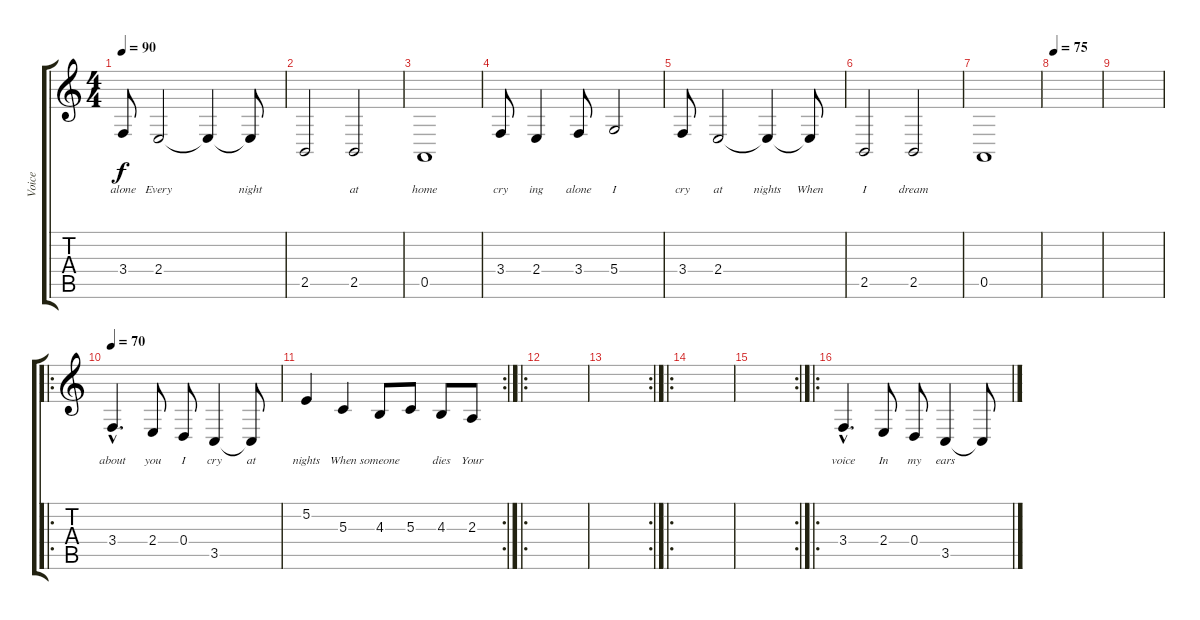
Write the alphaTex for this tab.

\track ("Voice" "Voice") {instrument englishhorn}
\staff {score tabs}
\tuning (E4 B3 G3 D3 A2 E2) {hide}
\ts (4 4)
\tempo 90
\clef g2
\ks c
3.4.8{lyrics (0 "alone") lyrics (1 "") lyrics (2 "") lyrics (3 "") lyrics (4 "") dy f} 2.4.2{lyrics (0 "Every") lyrics (1 "") lyrics (2 "") lyrics (3 "") lyrics (4 "")} 2.4{t}.4{lyrics (0 "") lyrics (1 "") lyrics (2 "") lyrics (3 "") lyrics (4 "")} 2.4{t}.8{lyrics (0 "night") lyrics (1 "") lyrics (2 "") lyrics (3 "") lyrics (4 "")} |
2.5.2{lyrics (0 "") lyrics (1 "") lyrics (2 "") lyrics (3 "") lyrics (4 "")} 2.5.2{lyrics (0 "at") lyrics (1 "") lyrics (2 "") lyrics (3 "") lyrics (4 "")} |
0.5.1{lyrics (0 "home") lyrics (1 "") lyrics (2 "") lyrics (3 "") lyrics (4 "")} |
3.4.8{lyrics (0 "cry") lyrics (1 "") lyrics (2 "") lyrics (3 "") lyrics (4 "")} 2.4.4{lyrics (0 "ing") lyrics (1 "") lyrics (2 "") lyrics (3 "") lyrics (4 "")} 3.4.8{lyrics (0 "alone") lyrics (1 "") lyrics (2 "") lyrics (3 "") lyrics (4 "")} 5.4.2{lyrics (0 "I") lyrics (1 "") lyrics (2 "") lyrics (3 "") lyrics (4 "")} |
3.4.8{lyrics (0 "cry") lyrics (1 "") lyrics (2 "") lyrics (3 "") lyrics (4 "")} 2.4.2{lyrics (0 "at") lyrics (1 "") lyrics (2 "") lyrics (3 "") lyrics (4 "")} 2.4{t}.4{lyrics (0 "nights") lyrics (1 "") lyrics (2 "") lyrics (3 "") lyrics (4 "")} 2.4{t}.8{lyrics (0 "When") lyrics (1 "") lyrics (2 "") lyrics (3 "") lyrics (4 "")} |
2.5.2{lyrics (0 "I") lyrics (1 "") lyrics (2 "") lyrics (3 "") lyrics (4 "")} 2.5.2{lyrics (0 "dream") lyrics (1 "") lyrics (2 "") lyrics (3 "") lyrics (4 "")} |
0.5.1{lyrics (0 "") lyrics (1 "") lyrics (2 "") lyrics (3 "") lyrics (4 "")} |
\tempo 75
|
|
\ro
\tempo 70
3.4{hac}.4{d lyrics (0 "about") lyrics (1 "") lyrics (2 "") lyrics (3 "") lyrics (4 "")} 2.4.8{lyrics (0 "you") lyrics (1 "") lyrics (2 "") lyrics (3 "") lyrics (4 "")} 0.4.8{lyrics (0 "I") lyrics (1 "") lyrics (2 "") lyrics (3 "") lyrics (4 "")} 3.5.4{lyrics (0 "cry") lyrics (1 "") lyrics (2 "") lyrics (3 "") lyrics (4 "")} 3.5{t}.8{lyrics (0 "at") lyrics (1 "") lyrics (2 "") lyrics (3 "") lyrics (4 "")} |
\rc 2
5.2.4{lyrics (0 "nights") lyrics (1 "") lyrics (2 "") lyrics (3 "") lyrics (4 "")} 5.3.4{lyrics (0 "When") lyrics (1 "") lyrics (2 "") lyrics (3 "") lyrics (4 "")} 4.3.8{lyrics (0 "someone") lyrics (1 "") lyrics (2 "") lyrics (3 "") lyrics (4 "")} 5.3.8{lyrics (0 "") lyrics (1 "") lyrics (2 "") lyrics (3 "") lyrics (4 "")} 4.3.8{lyrics (0 "dies") lyrics (1 "") lyrics (2 "") lyrics (3 "") lyrics (4 "")} 2.3.8{lyrics (0 "Your") lyrics (1 "") lyrics (2 "") lyrics (3 "") lyrics (4 "")} |
\ro
|
\rc 2
|
\ro
|
\rc 2
|
\ro
3.4{hac}.4{d lyrics (0 "voice") lyrics (1 "") lyrics (2 "") lyrics (3 "") lyrics (4 "")} 2.4.8{lyrics (0 "In") lyrics (1 "") lyrics (2 "") lyrics (3 "") lyrics (4 "")} 0.4.8{lyrics (0 "my") lyrics (1 "") lyrics (2 "") lyrics (3 "") lyrics (4 "")} 3.5.4{lyrics (0 "ears") lyrics (1 "") lyrics (2 "") lyrics (3 "") lyrics (4 "")} 3.5{t}.8{lyrics (0 "") lyrics (1 "") lyrics (2 "") lyrics (3 "") lyrics (4 "")}
